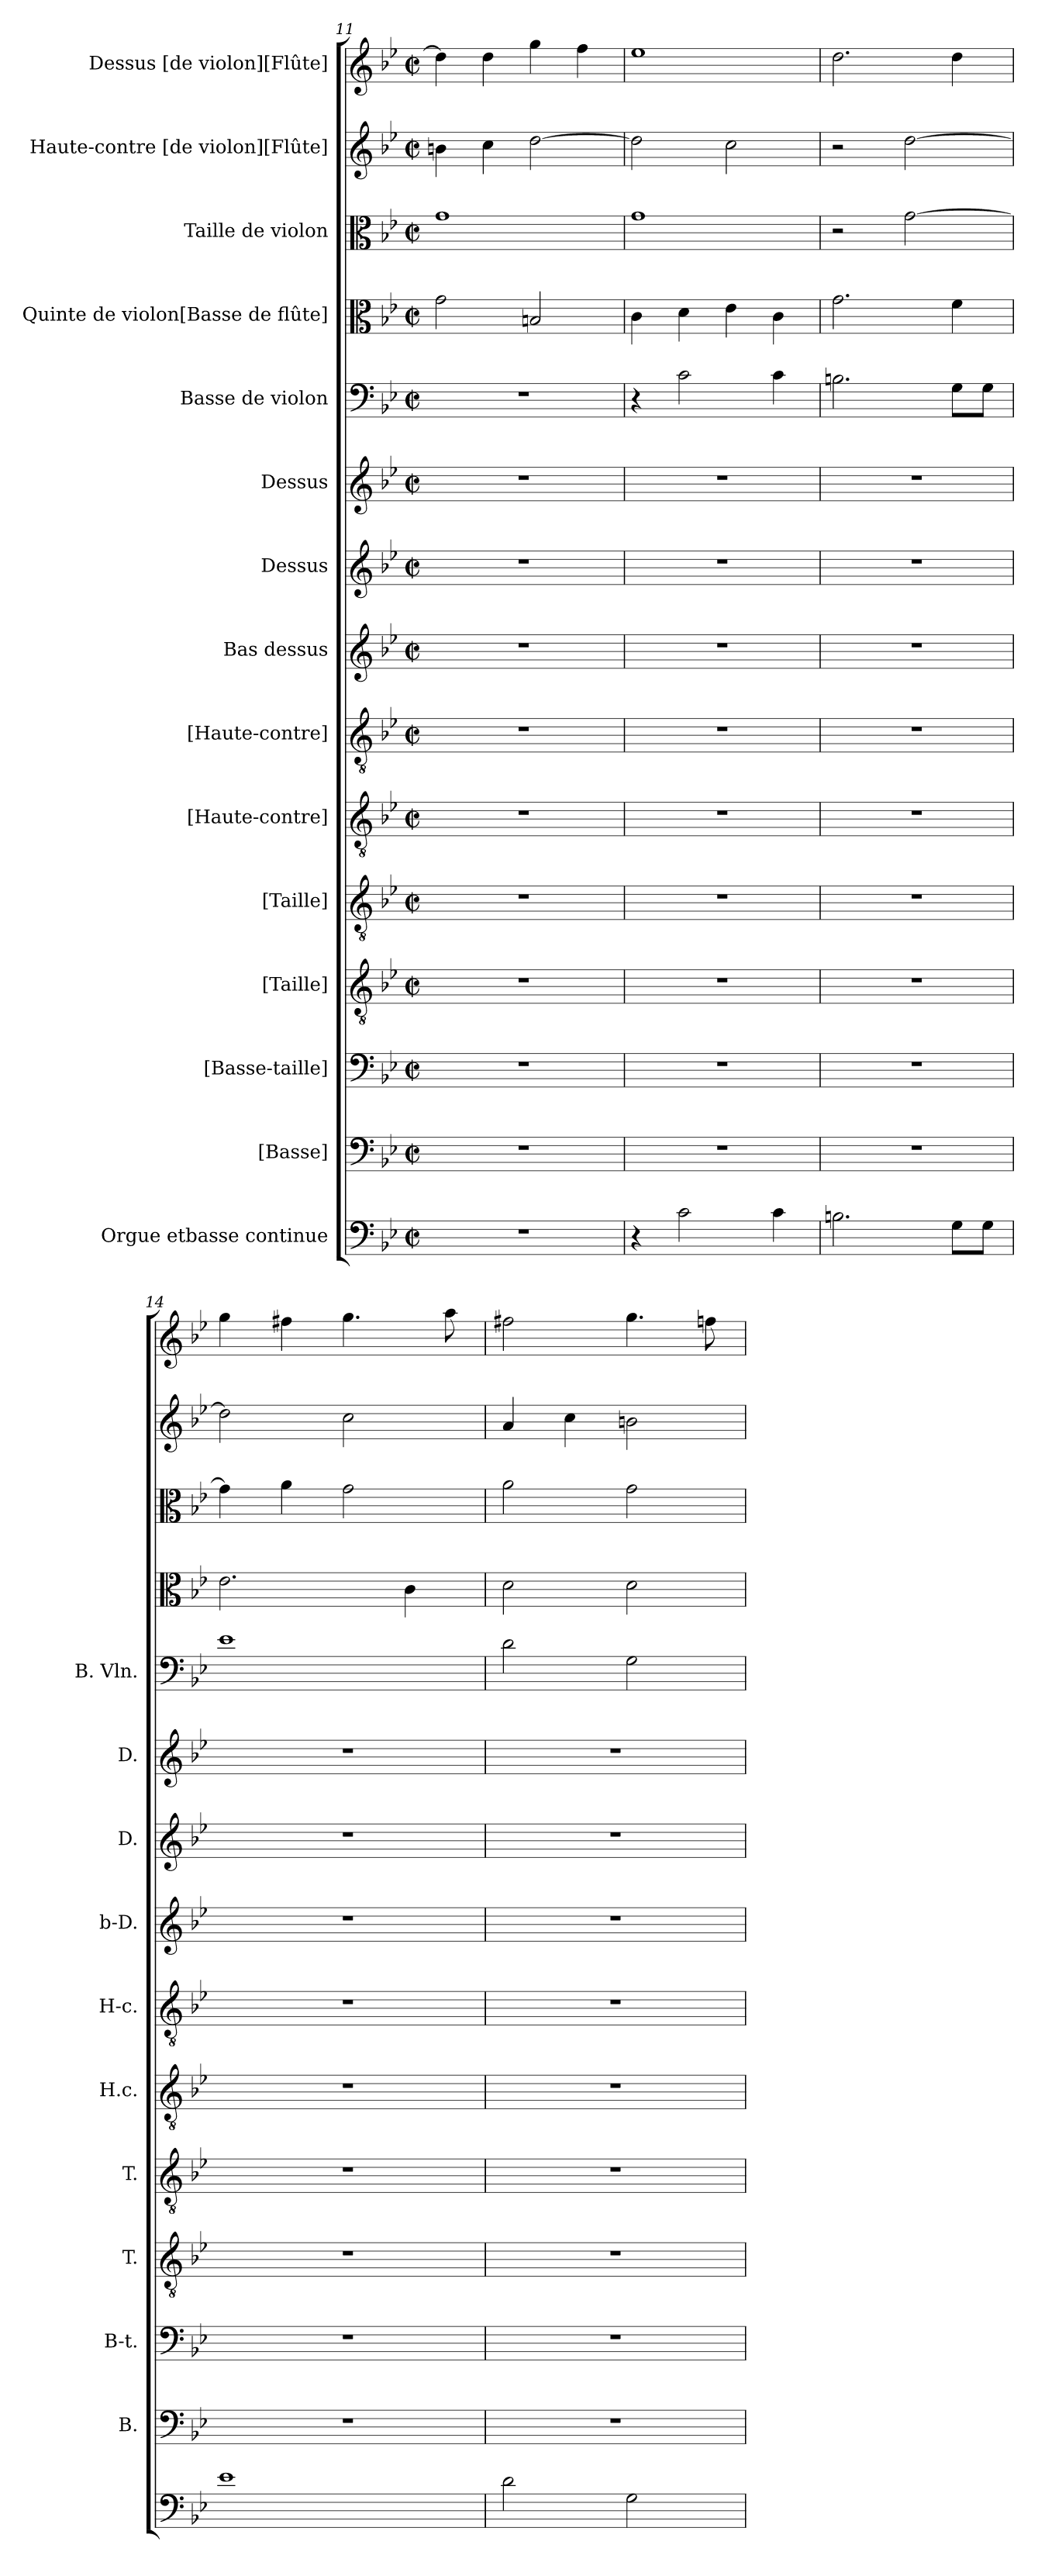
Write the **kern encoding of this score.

**kern	**kern	**kern	**kern	**kern	**kern	**kern	**kern	**kern	**kern	**kern	**kern	**kern	**kern	**kern
*part15	*part14	*part13	*part12	*part11	*part10	*part9	*part8	*part7	*part6	*part5	*part4	*part3	*part2	*part1
*staff15	*staff14	*staff13	*staff12	*staff11	*staff10	*staff9	*staff8	*staff7	*staff6	*staff5	*staff4	*staff3	*staff2	*staff1
*I"Orgue etbasse continue	*I"[Basse]	*I"[Basse-taille]	*I"[Taille]	*I"[Taille]	*I"[Haute-contre]	*I"[Haute-contre]	*I"Bas dessus	*I"Dessus	*I"Dessus	*I"Basse de violon	*I"Quinte de violon[Basse de flûte]	*I"Taille de violon	*I"Haute-contre [de violon][Flûte]	*I"Dessus [de violon][Flûte]
*	*I'B.	*I'B-t.	*I'T.	*I'T.	*I'H.c.	*I'H-c.	*I'b-D.	*I'D.	*I'D.	*I'B. Vln.	*	*	*	*
*clefF4	*clefF4	*clefF4	*clefGv2	*clefGv2	*clefGv2	*clefGv2	*clefG2	*clefG2	*clefG2	*clefF4	*clefC3	*clefC3	*clefG2	*clefG2
*	*	*	*ITrd7c12	*ITrd7c12	*ITrd7c12	*ITrd7c12	*	*	*	*ITrd7c12	*	*	*	*
*k[b-e-]	*k[b-e-]	*k[b-e-]	*k[b-e-]	*k[b-e-]	*k[b-e-]	*k[b-e-]	*k[b-e-]	*k[b-e-]	*k[b-e-]	*k[b-e-]	*k[b-e-]	*k[b-e-]	*k[b-e-]	*k[b-e-]
*g:	*g:	*g:	*g:	*g:	*g:	*g:	*g:	*g:	*g:	*g:	*g:	*g:	*g:	*g:
*M2/2	*M2/2	*M2/2	*M2/2	*M2/2	*M2/2	*M2/2	*M2/2	*M2/2	*M2/2	*M2/2	*M2/2	*M2/2	*M2/2	*M2/2
*met(c|)	*met(c|)	*met(c|)	*met(c|)	*met(c|)	*met(c|)	*met(c|)	*met(c|)	*met(c|)	*met(c|)	*met(c|)	*met(c|)	*met(c|)	*met(c|)	*met(c|)
=11	=11	=11	=11	=11	=11	=11	=11	=11	=11	=11	=11	=11	=11	=11
1r	1r	1r	1r	1r	1r	1r	1r	1r	1r	1r	2g\	1g	4bn\	4dd\]
.	.	.	.	.	.	.	.	.	.	.	.	.	4cc\	4dd\
.	.	.	.	.	.	.	.	.	.	.	2Bn/	.	[2dd\	4gg\
.	.	.	.	.	.	.	.	.	.	.	.	.	.	4ff\
=12	=12	=12	=12	=12	=12	=12	=12	=12	=12	=12	=12	=12	=12	=12
4r	1r	1r	1r	1r	1r	1r	1r	1r	1r	4r	4c\	1g	2dd\]	1ee-
2c\	.	.	.	.	.	.	.	.	.	2C\	4d\	.	.	.
.	.	.	.	.	.	.	.	.	.	.	4e-\	.	2cc\	.
4c\	.	.	.	.	.	.	.	.	.	4C\	4c\	.	.	.
=13	=13	=13	=13	=13	=13	=13	=13	=13	=13	=13	=13	=13	=13	=13
2.Bn\	1r	1r	1r	1r	1r	1r	1r	1r	1r	2.BBn\	2.g\	2r	2r	2.dd\
.	.	.	.	.	.	.	.	.	.	.	.	[2g\	[2dd\	.
8G\L	.	.	.	.	.	.	.	.	.	8GG\L	4f\	.	.	4dd\
8G\J	.	.	.	.	.	.	.	.	.	8GG\J	.	.	.	.
!!LO:LB:g=z
=14	=14	=14	=14	=14	=14	=14	=14	=14	=14	=14	=14	=14	=14	=14
1e-	1r	1r	1r	1r	1r	1r	1r	1r	1r	1E-	2.e-\	4g\]	2dd\]	4gg\
.	.	.	.	.	.	.	.	.	.	.	.	4a\	.	4ff#X\
.	.	.	.	.	.	.	.	.	.	.	.	2g\	2cc\	4.gg\
.	.	.	.	.	.	.	.	.	.	.	4c\	.	.	.
.	.	.	.	.	.	.	.	.	.	.	.	.	.	8aa\
=15	=15	=15	=15	=15	=15	=15	=15	=15	=15	=15	=15	=15	=15	=15
2d\	1r	1r	1r	1r	1r	1r	1r	1r	1r	2D\	2d\	2a\	4a/	2ff#X\
.	.	.	.	.	.	.	.	.	.	.	.	.	4cc\	.
2G\	.	.	.	.	.	.	.	.	.	2GG\	2d\	2g\	2bn\	4.gg\
.	.	.	.	.	.	.	.	.	.	.	.	.	.	8ffn\
=	=	=	=	=	=	=	=	=	=	=	=	=	=	=
*-	*-	*-	*-	*-	*-	*-	*-	*-	*-	*-	*-	*-	*-	*-
